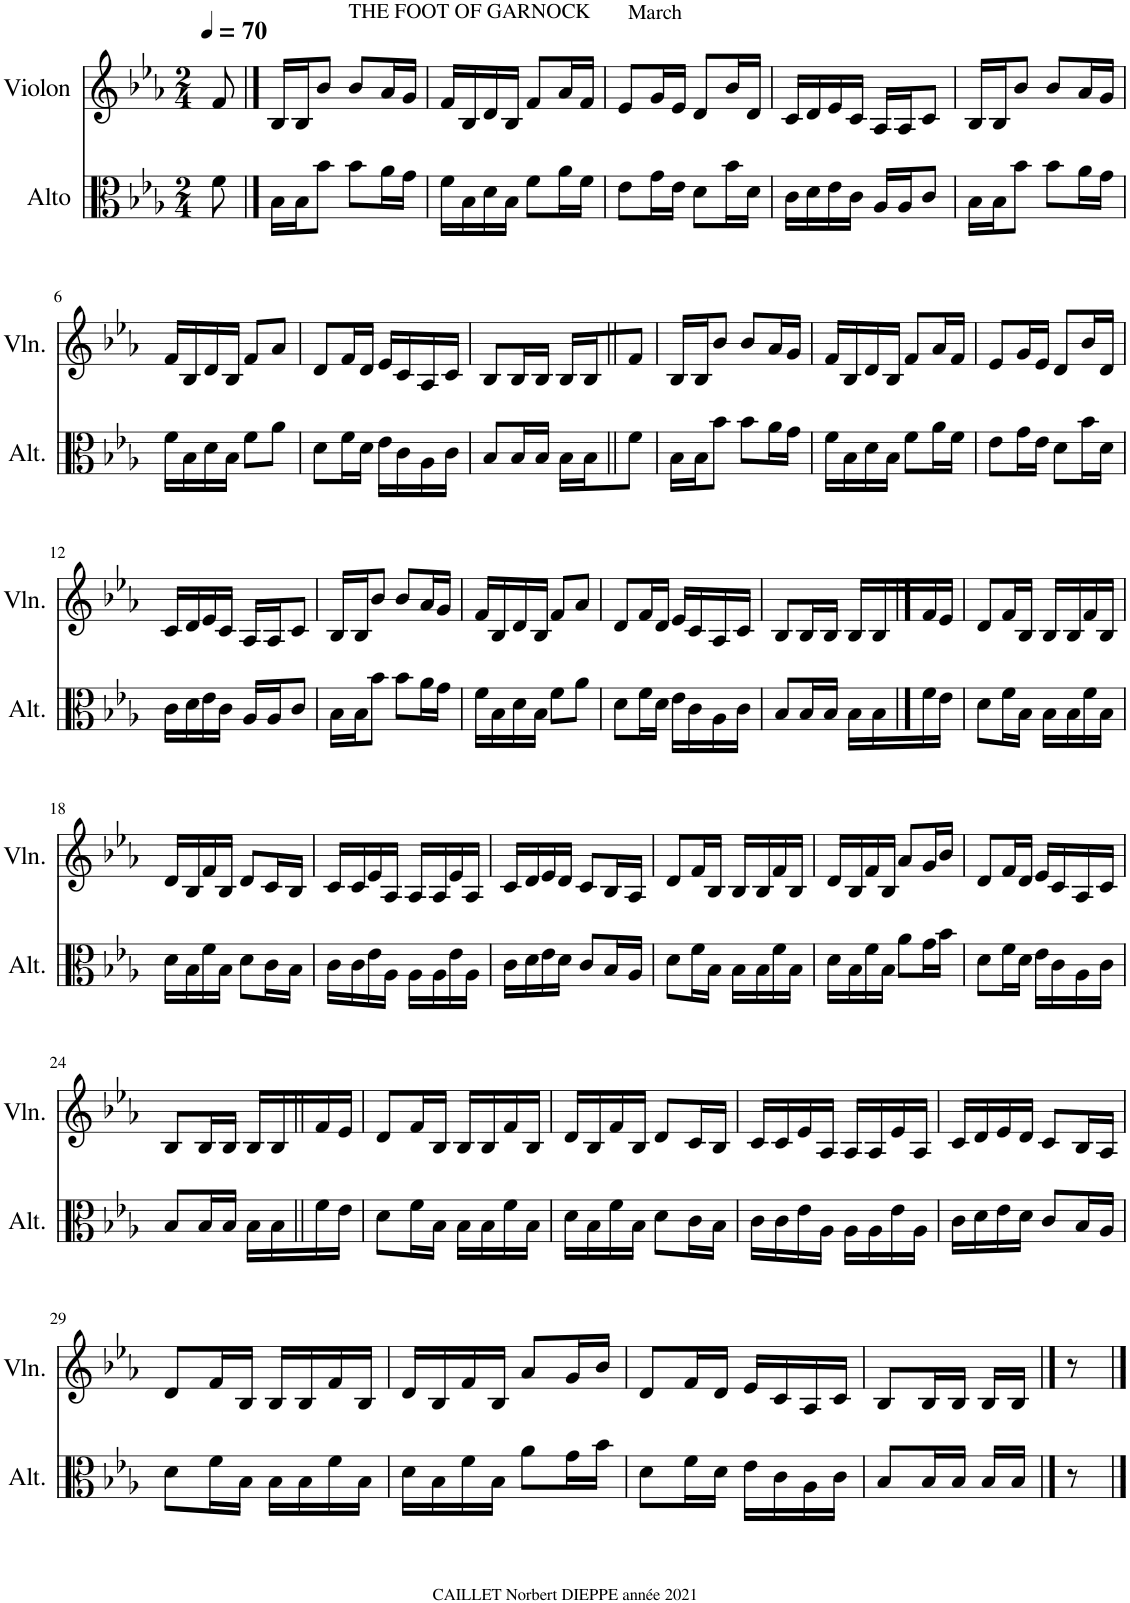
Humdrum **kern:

**kern	**kern
*part2	*part1
*staff2	*staff1
*I"Alto	*I"Violon
*I'Alt.	*I'Vln.
*clefC3	*clefG2
*k[b-e-a-]	*k[b-e-a-]
*M2/4	*M2/4
=	=
8f\	8f/
==1	==1
*	*MM70
16B-\LL	16B-/LL
16B-\J	16B-/J
8b-\J	8b-/J
!	!LO:TX:a:t=THE FOOT OF GARNOCK
8b-\L	8b-/L
16a-\L	16a-/L
16g\JJ	16g/JJ
=2	=2
16f\LL	16f/LL
16B-\	16B-/
16d\	16d/
16B-\JJ	16B-/JJ
8f\L	8f/L
16a-\L	16a-/L
16f\JJ	16f/JJ
=3	=3
!	!LO:TX:a:t=March
8e-\L	8e-/L
16g\L	16g/L
16e-\JJ	16e-/JJ
8d\L	8d/L
16b-\L	16b-/L
16d\JJ	16d/JJ
=4	=4
16c\LL	16c/LL
16d\	16d/
16e-\	16e-/
16c\JJ	16c/JJ
16A-/LL	16A-/LL
16A-/J	16A-/J
8c/J	8c/J
=5	=5
16B-\LL	16B-/LL
16B-\J	16B-/J
8b-\J	8b-/J
8b-\L	8b-/L
16a-\L	16a-/L
16g\JJ	16g/JJ
!!LO:LB:g=z
=6	=6
16f\LL	16f/LL
16B-\	16B-/
16d\	16d/
16B-\JJ	16B-/JJ
8f\L	8f/L
8a-\J	8a-/J
=7	=7
8d\L	8d/L
16f\L	16f/L
16d\JJ	16d/JJ
16e-\LL	16e-/LL
16c\	16c/
16A-\	16A-/
16c\JJ	16c/JJ
=8	=8
8B-/L	8B-/L
16B-/L	16B-/L
16B-/JJ	16B-/JJ
16B-\LL	16B-/LL
16B-\J	16B-/J
8f\J	8f/J
=9	=9
16B-\LL	16B-/LL
16B-\J	16B-/J
8b-\J	8b-/J
8b-\L	8b-/L
16a-\L	16a-/L
16g\JJ	16g/JJ
=10	=10
16f\LL	16f/LL
16B-\	16B-/
16d\	16d/
16B-\JJ	16B-/JJ
8f\L	8f/L
16a-\L	16a-/L
16f\JJ	16f/JJ
=11	=11
8e-\L	8e-/L
16g\L	16g/L
16e-\JJ	16e-/JJ
8d\L	8d/L
16b-\L	16b-/L
16d\JJ	16d/JJ
!!LO:LB:g=z
=12	=12
16c\LL	16c/LL
16d\	16d/
16e-\	16e-/
16c\JJ	16c/JJ
16A-/LL	16A-/LL
16A-/J	16A-/J
8c/J	8c/J
=13	=13
16B-\LL	16B-/LL
16B-\J	16B-/J
8b-\J	8b-/J
8b-\L	8b-/L
16a-\L	16a-/L
16g\JJ	16g/JJ
=14	=14
16f\LL	16f/LL
16B-\	16B-/
16d\	16d/
16B-\JJ	16B-/JJ
8f\L	8f/L
8a-\J	8a-/J
=15	=15
8d\L	8d/L
16f\L	16f/L
16d\JJ	16d/JJ
16e-\LL	16e-/LL
16c\	16c/
16A-\	16A-/
16c\JJ	16c/JJ
=16	=16
8B-/L	8B-/L
16B-/L	16B-/L
16B-/JJ	16B-/JJ
16B-\LL	16B-/LL
16B-\	16B-/
16f\	16f/
16e-\JJ	16e-/JJ
=17	=17
8d\L	8d/L
16f\L	16f/L
16B-\JJ	16B-/JJ
16B-\LL	16B-/LL
16B-\	16B-/
16f\	16f/
16B-\JJ	16B-/JJ
!!LO:LB:g=z
=18	=18
16d\LL	16d/LL
16B-\	16B-/
16f\	16f/
16B-\JJ	16B-/JJ
8d\L	8d/L
16c\L	16c/L
16B-\JJ	16B-/JJ
=19	=19
16c\LL	16c/LL
16c\	16c/
16e-\	16e-/
16A-\JJ	16A-/JJ
16A-\LL	16A-/LL
16A-\	16A-/
16e-\	16e-/
16A-\JJ	16A-/JJ
=20	=20
16c\LL	16c/LL
16d\	16d/
16e-\	16e-/
16d\JJ	16d/JJ
8c/L	8c/L
16B-/L	16B-/L
16A-/JJ	16A-/JJ
=21	=21
8d\L	8d/L
16f\L	16f/L
16B-\JJ	16B-/JJ
16B-\LL	16B-/LL
16B-\	16B-/
16f\	16f/
16B-\JJ	16B-/JJ
=22	=22
16d\LL	16d/LL
16B-\	16B-/
16f\	16f/
16B-\JJ	16B-/JJ
8a-\L	8a-/L
16g\L	16g/L
16b-\JJ	16b-/JJ
=23	=23
8d\L	8d/L
16f\L	16f/L
16d\JJ	16d/JJ
16e-\LL	16e-/LL
16c\	16c/
16A-\	16A-/
16c\JJ	16c/JJ
!!LO:LB:g=z
=24	=24
8B-/L	8B-/L
16B-/L	16B-/L
16B-/JJ	16B-/JJ
16B-\LL	16B-/LL
16B-\	16B-/
16f\	16f/
16e-\JJ	16e-/JJ
=25	=25
8d\L	8d/L
16f\L	16f/L
16B-\JJ	16B-/JJ
16B-\LL	16B-/LL
16B-\	16B-/
16f\	16f/
16B-\JJ	16B-/JJ
=26	=26
16d\LL	16d/LL
16B-\	16B-/
16f\	16f/
16B-\JJ	16B-/JJ
8d\L	8d/L
16c\L	16c/L
16B-\JJ	16B-/JJ
=27	=27
16c\LL	16c/LL
16c\	16c/
16e-\	16e-/
16A-\JJ	16A-/JJ
16A-\LL	16A-/LL
16A-\	16A-/
16e-\	16e-/
16A-\JJ	16A-/JJ
=28	=28
16c\LL	16c/LL
16d\	16d/
16e-\	16e-/
16d\JJ	16d/JJ
8c/L	8c/L
16B-/L	16B-/L
16A-/JJ	16A-/JJ
!!LO:LB:g=z
=29	=29
8d\L	8d/L
16f\L	16f/L
16B-\JJ	16B-/JJ
16B-\LL	16B-/LL
16B-\	16B-/
16f\	16f/
16B-\JJ	16B-/JJ
=30	=30
16d\LL	16d/LL
16B-\	16B-/
16f\	16f/
16B-\JJ	16B-/JJ
8a-\L	8a-/L
16g\L	16g/L
16b-\JJ	16b-/JJ
=31	=31
8d\L	8d/L
16f\L	16f/L
16d\JJ	16d/JJ
16e-\LL	16e-/LL
16c\	16c/
16A-\	16A-/
16c\JJ	16c/JJ
=32	=32
8B-/L	8B-/L
16B-/L	16B-/L
16B-/JJ	16B-/JJ
16B-/LL	16B-/LL
16B-/JJ	16B-/JJ
8r	8r
==	==
*-	*-
